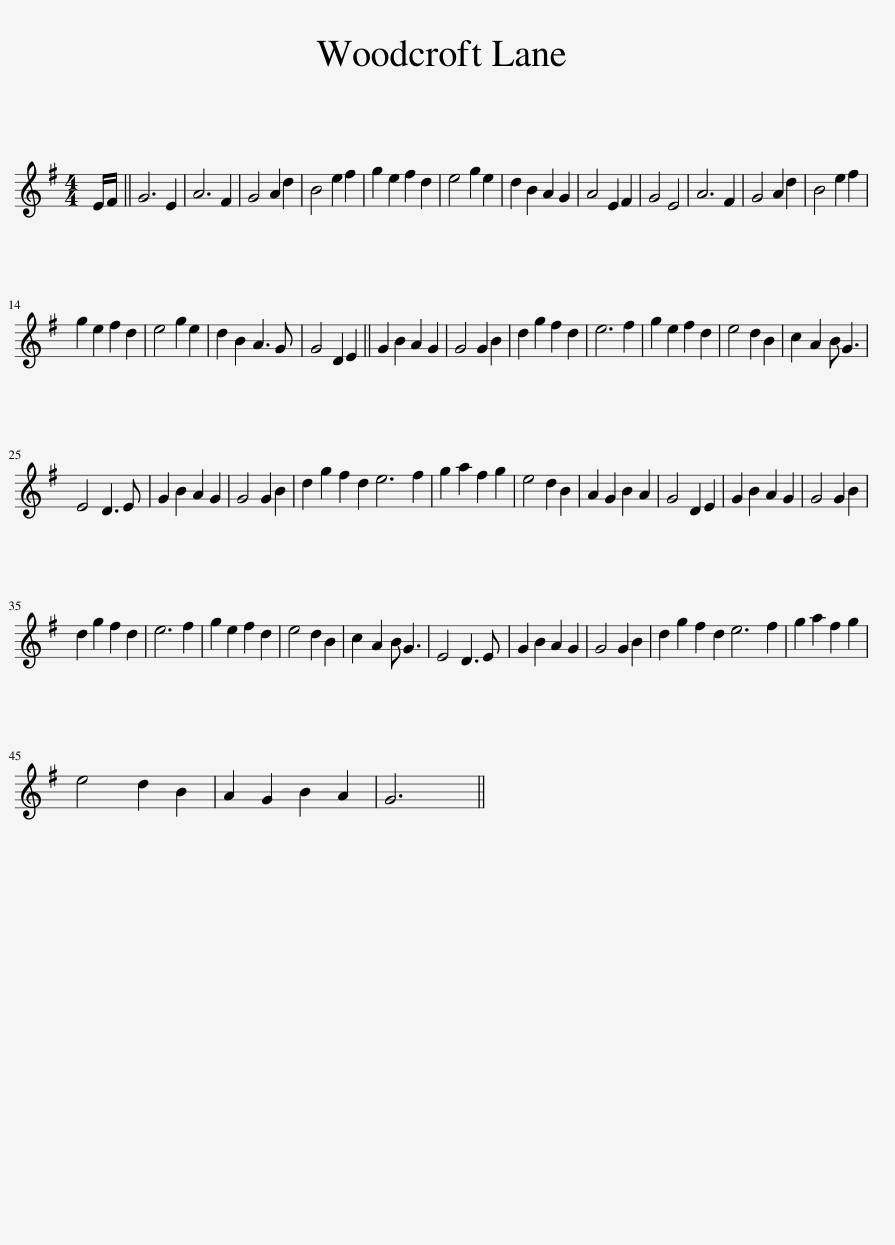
X:1
L:1/8
M:4/4
I:linebreak $
K:G
V:1 treble
V:1
 E/F/ || G6 E2 | A6 F2 | G4 A2 d2 | B4 e2 f2 | %5
 g2 e2 f2 d2 | e4 g2 e2 | d2 B2 A2 G2 | A4 E2 F2 | G4 E4 | %10
 A6 F2 | G4 A2 d2 | B4 e2 f2 |$ g2 e2 f2 d2 | e4 g2 e2 | %15
 d2 B2 A3 G | G4 D2 E2 || G2 B2 A2 G2 | G4 G2 B2 | d2 g2 f2 d2 | %20
 e6 f2 | g2 e2 f2 d2 | e4 d2 B2 | c2 A2 B G3 |$ E4 D3 E | %25
 G2 B2 A2 G2 | G4 G2 B2 | d2 g2 f2 d2 e6 f2 | g2 a2 f2 g2 | e4 d2 B2 | %30
 A2 G2 B2 A2 | G4 D2 E2 | G2 B2 A2 G2 | G4 G2 B2 |$ d2 g2 f2 d2 | %35
 e6 f2 | g2 e2 f2 d2 | e4 d2 B2 | c2 A2 B G3 | E4 D3 E | %40
 G2 B2 A2 G2 | G4 G2 B2 | d2 g2 f2 d2 e6 f2 | g2 a2 f2 g2 |$ e4 d2 B2 | %45
 A2 G2 B2 A2 | G6 || %47
